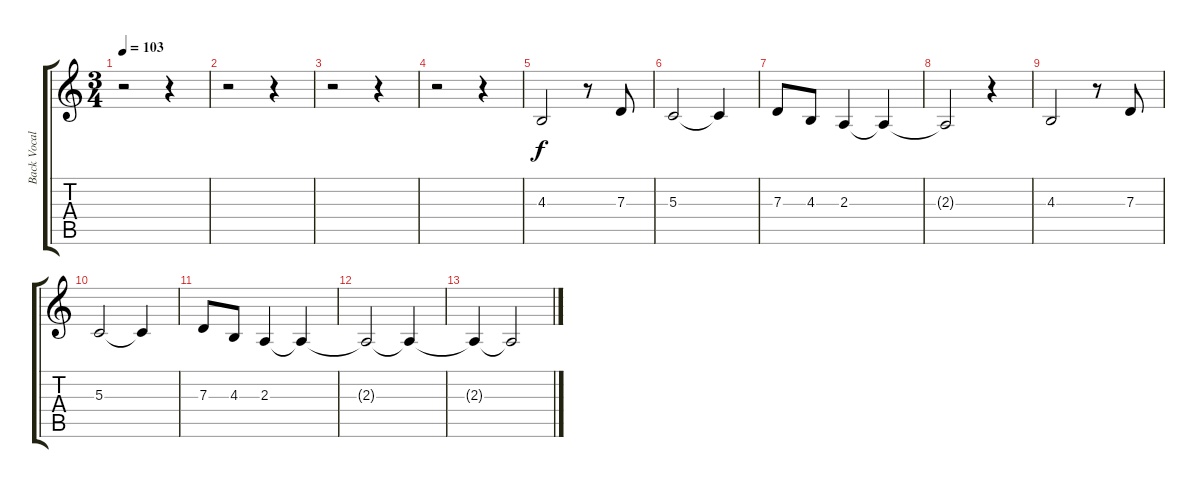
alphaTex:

\track ("Back VocalZ I" "Back Vocal") {instrument lead2sawtooth}
\staff {score tabs}
\tuning (E4 B3 G3 D3 A2 E2) {hide}
\ts (3 4)
\tempo 103
\clef g2
\ks c
r.2{dy f} r.4 |
r.2 r.4 |
r.2 r.4 |
r.2 r.4 |
4.3.2 r.8 7.3.8 |
5.3.2 5.3{t}.4 |
7.3.8 4.3.8 2.3.4 2.3{t}.4 |
2.3{t}.2 r.4 |
4.3.2 r.8 7.3.8 |
5.3.2 5.3{t}.4 |
7.3.8 4.3.8 2.3.4 2.3{t}.4 |
2.3{t}.2 2.3{t}.4 |
2.3{t}.4 2.3{t}.2
